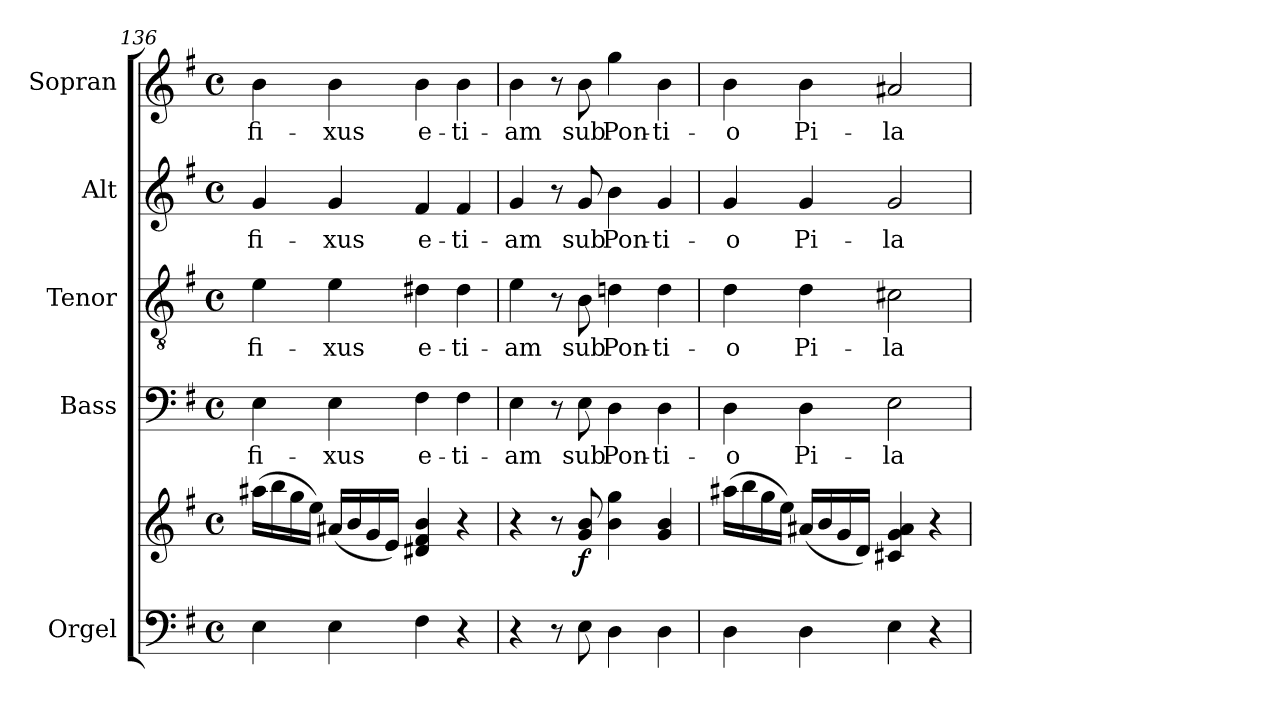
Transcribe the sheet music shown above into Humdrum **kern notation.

**kern	**kern	**dynam	**kern	**text	**kern	**text	**kern	**text	**kern	**text
*part5	*part5	*part5	*part4	*part4	*part3	*part3	*part2	*part2	*part1	*part1
*staff6	*staff5	*staff5/6	*staff4	*staff4	*staff3	*staff3	*staff2	*staff2	*staff1	*staff1
*I"Orgel	*	*	*I"Bass	*	*I"Tenor	*	*I"Alt	*	*I"Sopran	*
*I'Org.	*	*	*I'B.	*	*I'T.	*	*I'A.	*	*I'S.	*
!!LO:LB:g=z
*clefF4	*clefG2	*	*clefF4	*	*clefGv2	*	*clefG2	*	*clefG2	*
*k[f#]	*k[f#]	*	*k[f#]	*	*k[f#]	*	*k[f#]	*	*k[f#]	*
*G:	*G:	*	*G:	*	*G:	*	*G:	*	*G:	*
*M4/4	*M4/4	*	*M4/4	*	*M4/4	*	*M4/4	*	*M4/4	*
*met(c)	*met(c)	*	*met(c)	*	*met(c)	*	*met(c)	*	*met(c)	*
=136	=136	=136	=136	=136	=136	=136	=136	=136	=136	=136
!	!	!	!	!LO:LY:b	!	!LO:LY:b	!	!LO:LY:b	!	!LO:LY:b
4E\	(>16aa#X\LL	.	4E\	-fi-	4e\	-fi-	4g/	-fi-	4b\	-fi-
.	16bb\	.	.	.	.	.	.	.	.	.
.	16gg\	.	.	.	.	.	.	.	.	.
.	16ee\JJ)	.	.	.	.	.	.	.	.	.
!	!	!	!	!LO:LY:b	!	!LO:LY:b	!	!LO:LY:b	!	!LO:LY:b
4E\	(<16a#X/LL	.	4E\	-xus	4e\	-xus	4g/	-xus	4b\	-xus
.	16b/	.	.	.	.	.	.	.	.	.
.	16g/	.	.	.	.	.	.	.	.	.
.	16e/JJ)	.	.	.	.	.	.	.	.	.
!	!	!	!	!LO:LY:b	!	!LO:LY:b	!	!LO:LY:b	!	!LO:LY:b
4F#\	4d#X/ 4f#/ 4b/	.	4F#\	e-	4d#X\	e-	4f#/	e-	4b\	e-
!	!	!	!	!LO:LY:b	!	!LO:LY:b	!	!LO:LY:b	!	!LO:LY:b
4r	4r	.	4F#\	-ti-	4d#\	-ti-	4f#/	-ti-	4b\	-ti-
=137	=137	=137	=137	=137	=137	=137	=137	=137	=137	=137
!	!	!	!	!LO:LY:b	!	!LO:LY:b	!	!LO:LY:b	!	!LO:LY:b
4r	4r	.	4E\	-am	4e\	-am	4g/	-am	4b\	-am
8r	8r	.	8r	.	8r	.	8r	.	8r	.
!	!	!LO:DY:b	!	!LO:LY:b	!	!LO:LY:b	!	!LO:LY:b	!	!LO:LY:b
8E\	8g/ 8b/	f	8E\	sub	8B\	sub	8g/	sub	8b\	sub
!	!	!	!	!LO:LY:b	!	!LO:LY:b	!	!LO:LY:b	!	!LO:LY:b
4D\	4b\ 4gg\	.	4D\	Pon-	4dn\	Pon-	4b\	Pon-	4gg\	Pon-
!	!	!	!	!LO:LY:b	!	!LO:LY:b	!	!LO:LY:b	!	!LO:LY:b
4D\	4g/ 4b/	.	4D\	-ti-	4d\	-ti-	4g/	-ti-	4b\	-ti-
=138	=138	=138	=138	=138	=138	=138	=138	=138	=138	=138
!	!	!	!	!LO:LY:b	!	!LO:LY:b	!	!LO:LY:b	!	!LO:LY:b
4D\	(>16aa#X\LL	.	4D\	-o	4d\	-o	4g/	-o	4b\	-o
.	16bb\	.	.	.	.	.	.	.	.	.
.	16gg\	.	.	.	.	.	.	.	.	.
.	16ee\JJ)	.	.	.	.	.	.	.	.	.
!	!	!	!	!LO:LY:b	!	!LO:LY:b	!	!LO:LY:b	!	!LO:LY:b
4D\	(<16a#X/LL	.	4D\	Pi-	4d\	Pi-	4g/	Pi-	4b\	Pi-
.	16b/	.	.	.	.	.	.	.	.	.
.	16g/	.	.	.	.	.	.	.	.	.
.	16d/JJ)	.	.	.	.	.	.	.	.	.
!	!	!	!	!LO:LY:b	!	!LO:LY:b	!	!LO:LY:b	!	!LO:LY:b
4E\	4c#X/ 4g/ 4a#/	.	2E\	-la-	2c#X\	-la-	2g/	-la-	2a#X/	-la-
4r	4r	.	.	.	.	.	.	.	.	.
=	=	=	=	=	=	=	=	=	=	=
*-	*-	*-	*-	*-	*-	*-	*-	*-	*-	*-
